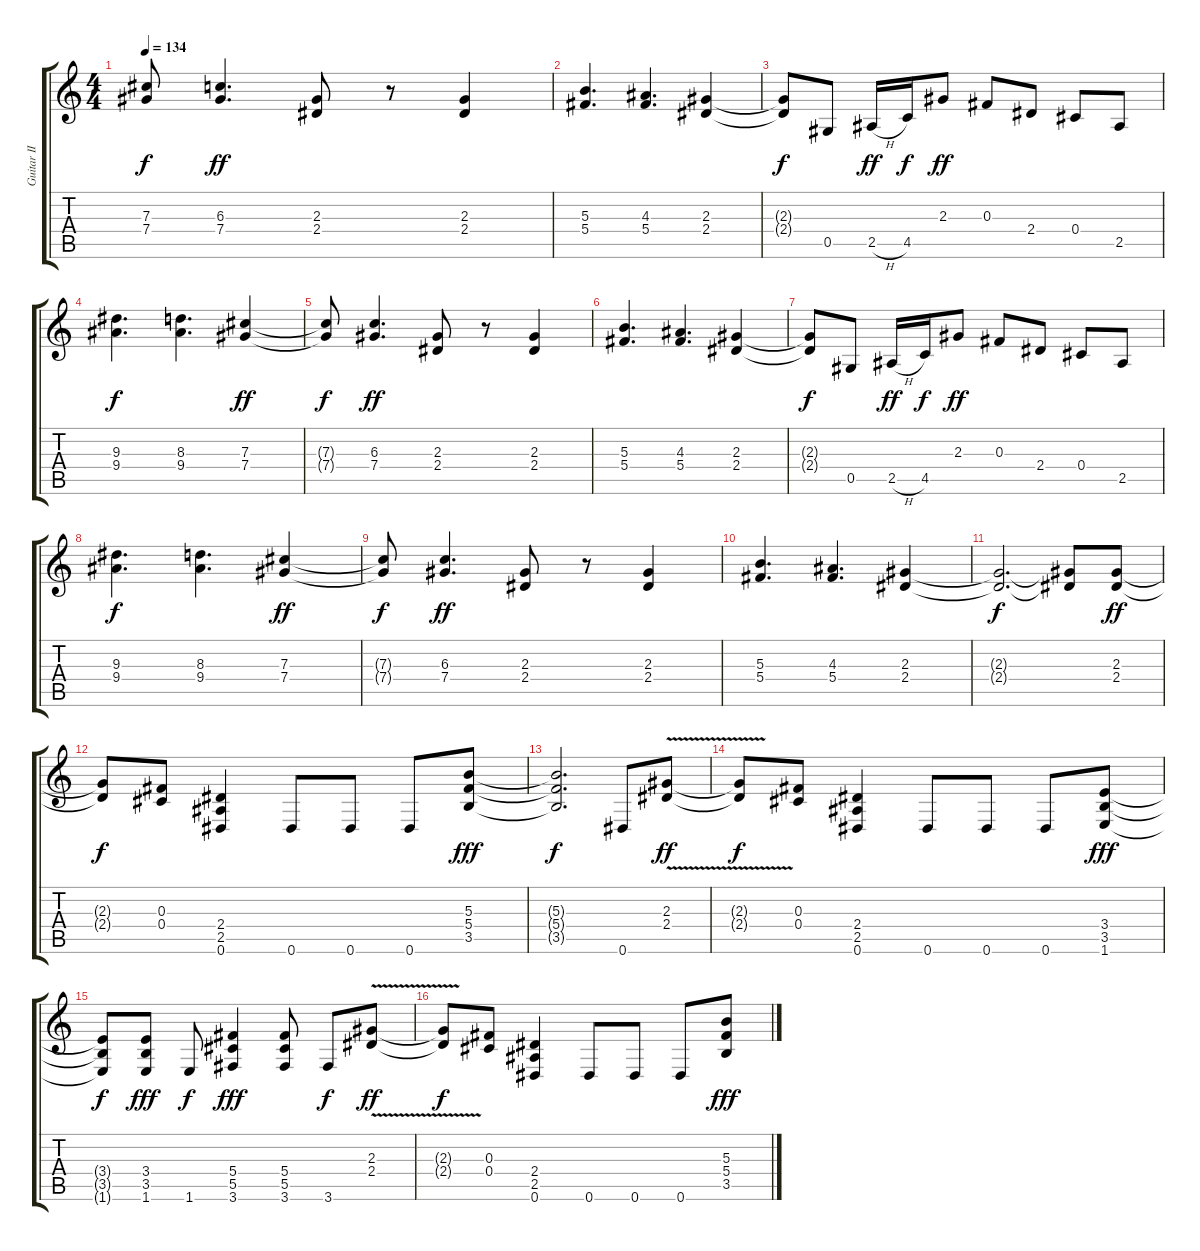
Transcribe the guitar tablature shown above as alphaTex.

\track ("Guitar II" "Guitar II") {instrument distortionguitar}
\staff {score tabs}
\tuning (Eb4 Bb3 Gb3 Db3 Ab2 Eb2) {hide}
\ts (4 4)
\tempo 134
\clef g2
\ks c
(7.3{t} 7.4{t}).8{dy f} (6.3 7.4).4{d dy ff} (2.3 2.4).8 r.8 (2.3 2.4).4 |
(5.3 5.4).4{d} (4.3 5.4).4{d} (2.3 2.4).4 |
(2.3{t} 2.4{t}).8{dy f} 0.5.8 2.5{h}.16{dy ff} 4.5.16{dy f} 2.3.8{dy ff} 0.3.8 2.4.8 0.4.8 2.5.8 |
(9.3 9.4).4{d dy f} (8.3 9.4).4{d} (7.3 7.4).4{dy ff} |
(7.3{t} 7.4{t}).8{dy f} (6.3 7.4).4{d dy ff} (2.3 2.4).8 r.8 (2.3 2.4).4 |
(5.3 5.4).4{d} (4.3 5.4).4{d} (2.3 2.4).4 |
(2.3{t} 2.4{t}).8{dy f} 0.5.8 2.5{h}.16{dy ff} 4.5.16{dy f} 2.3.8{dy ff} 0.3.8 2.4.8 0.4.8 2.5.8 |
(9.3 9.4).4{d dy f} (8.3 9.4).4{d} (7.3 7.4).4{dy ff} |
(7.3{t} 7.4{t}).8{dy f} (6.3 7.4).4{d dy ff} (2.3 2.4).8 r.8 (2.3 2.4).4 |
(5.3 5.4).4{d} (4.3 5.4).4{d} (2.3 2.4).4 |
(2.3{t} 2.4{t}).2{d dy f} (2.3{t} 2.4{t}).8 (2.3 2.4).8{dy ff} |
(2.3{t} 2.4{t}).8{dy f} (0.3 0.4).8 (2.4 2.5 0.6).4 0.6.8 0.6.8 0.6.8 (5.3 5.4 3.5).8{dy fff} |
(5.3{t} 5.4{t} 3.5{t}).2{d dy f} 0.6.8 (2.3{v} 2.4{v}).8{dy ff} |
(2.3{t} 2.4{t}).8{dy f} (0.3 0.4).8 (2.4 2.5 0.6).4 0.6.8 0.6.8 0.6.8 (3.4 3.5 1.6).8{dy fff} |
(3.4{t} 3.5{t} 1.6{t}).8{dy f} (3.4 3.5 1.6).8{dy fff} 1.6.8{dy f} (5.4 5.5 3.6).4{dy fff} (5.4 5.5 3.6).8 3.6.8{dy f} (2.3{v} 2.4{v}).8{dy ff} |
(2.3{t} 2.4{t}).8{dy f} (0.3 0.4).8 (2.4 2.5 0.6).4 0.6.8 0.6.8 0.6.8 (5.3 5.4 3.5).8{dy fff}
